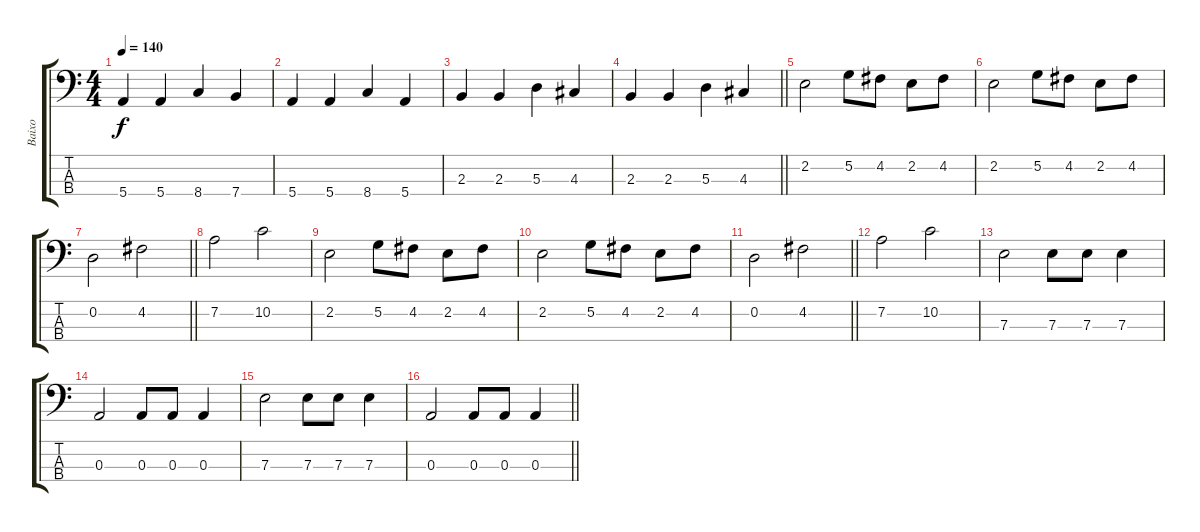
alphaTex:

\track ("Baixo" "Baixo") {instrument electricbassfinger}
\staff {score tabs}
\tuning (G2 D2 A1 E1) {hide}
\ts (4 4)
\tempo 140
\clef f4
\ks c
5.4.4{dy f} 5.4.4 8.4.4 7.4.4 |
5.4.4 5.4.4 8.4.4 5.4.4 |
2.3.4 2.3.4 5.3.4 4.3.4 |
\barLineRight lightlight
2.3.4 2.3.4 5.3.4 4.3.4 |
2.2.2 5.2.8 4.2.8 2.2.8 4.2.8 |
2.2.2 5.2.8 4.2.8 2.2.8 4.2.8 |
\barLineRight lightlight
0.2.2 4.2.2 |
7.2.2 10.2.2 |
2.2.2 5.2.8 4.2.8 2.2.8 4.2.8 |
2.2.2 5.2.8 4.2.8 2.2.8 4.2.8 |
\barLineRight lightlight
0.2.2 4.2.2 |
7.2.2 10.2.2 |
7.3.2 7.3.8 7.3.8 7.3.4 |
0.3.2 0.3.8 0.3.8 0.3.4 |
7.3.2 7.3.8 7.3.8 7.3.4 |
\barLineRight lightlight
0.3.2 0.3.8 0.3.8 0.3.4
